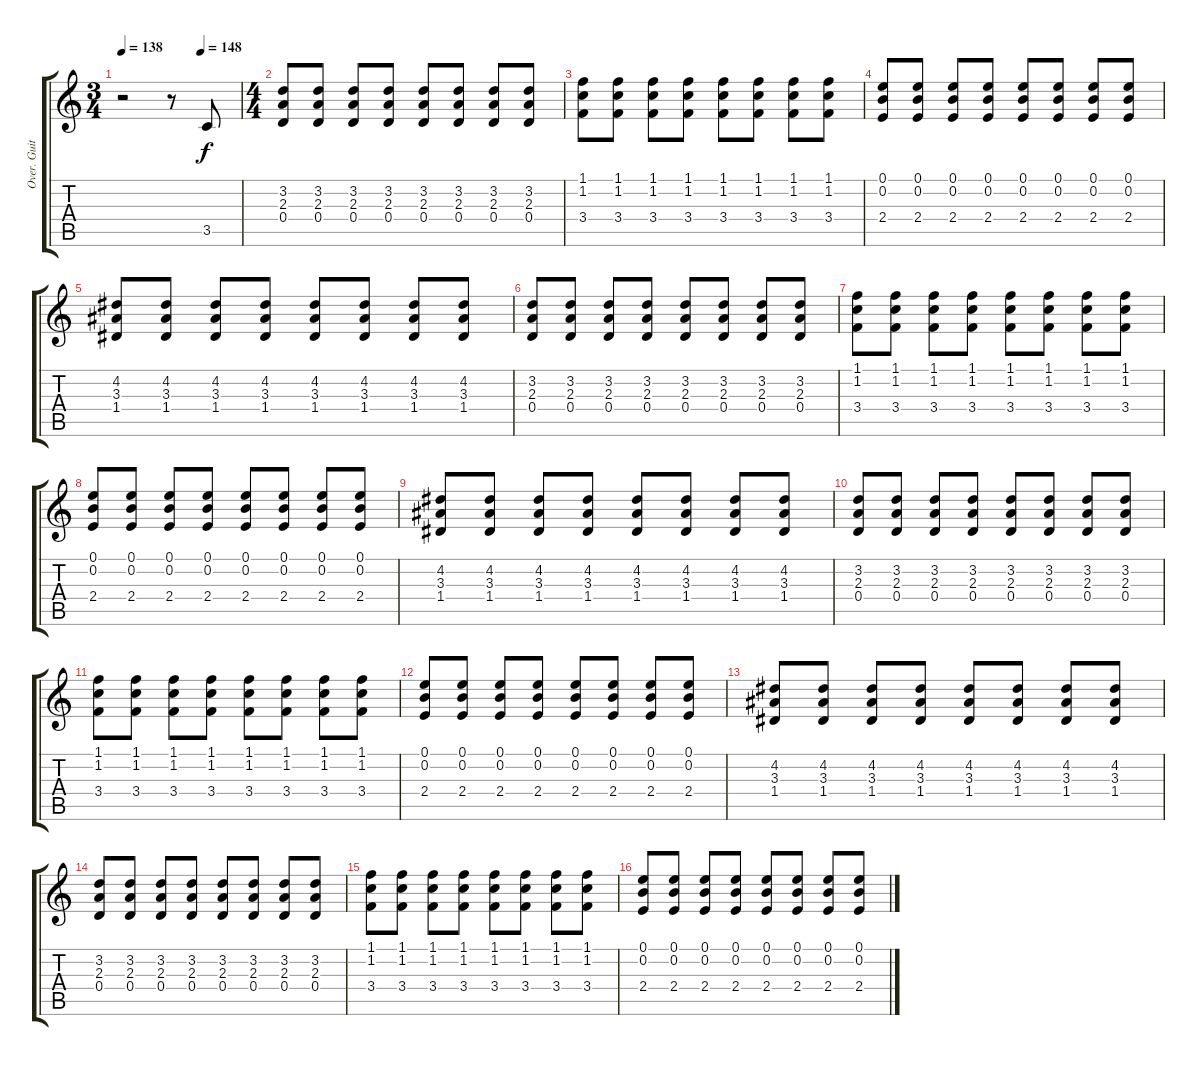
\track ("Over. Guitar" "Over. Guit") {instrument overdrivenguitar}
\staff {score tabs}
\tuning (E4 B3 G3 D3 A2 E2) {hide}
\ts (3 4)
\tempo 138
\tempo (148 0.6666666666666666)
\clef g2
\ks c
r.2{dy f} r.8 3.5.8 |
\ts (4 4)
(3.2 2.3 0.4).8 (3.2 2.3 0.4).8 (3.2 2.3 0.4).8 (3.2 2.3 0.4).8 (3.2 2.3 0.4).8 (3.2 2.3 0.4).8 (3.2 2.3 0.4).8 (3.2 2.3 0.4).8 |
(1.1 1.2 3.4).8 (1.1 1.2 3.4).8 (1.1 1.2 3.4).8 (1.1 1.2 3.4).8 (1.1 1.2 3.4).8 (1.1 1.2 3.4).8 (1.1 1.2 3.4).8 (1.1 1.2 3.4).8 |
(0.1 0.2 2.4).8 (0.1 0.2 2.4).8 (0.1 0.2 2.4).8 (0.1 0.2 2.4).8 (0.1 0.2 2.4).8 (0.1 0.2 2.4).8 (0.1 0.2 2.4).8 (0.1 0.2 2.4).8 |
(4.2 3.3 1.4).8 (4.2 3.3 1.4).8 (4.2 3.3 1.4).8 (4.2 3.3 1.4).8 (4.2 3.3 1.4).8 (4.2 3.3 1.4).8 (4.2 3.3 1.4).8 (4.2 3.3 1.4).8 |
(3.2 2.3 0.4).8 (3.2 2.3 0.4).8 (3.2 2.3 0.4).8 (3.2 2.3 0.4).8 (3.2 2.3 0.4).8 (3.2 2.3 0.4).8 (3.2 2.3 0.4).8 (3.2 2.3 0.4).8 |
(1.1 1.2 3.4).8 (1.1 1.2 3.4).8 (1.1 1.2 3.4).8 (1.1 1.2 3.4).8 (1.1 1.2 3.4).8 (1.1 1.2 3.4).8 (1.1 1.2 3.4).8 (1.1 1.2 3.4).8 |
(0.1 0.2 2.4).8 (0.1 0.2 2.4).8 (0.1 0.2 2.4).8 (0.1 0.2 2.4).8 (0.1 0.2 2.4).8 (0.1 0.2 2.4).8 (0.1 0.2 2.4).8 (0.1 0.2 2.4).8 |
(4.2 3.3 1.4).8 (4.2 3.3 1.4).8 (4.2 3.3 1.4).8 (4.2 3.3 1.4).8 (4.2 3.3 1.4).8 (4.2 3.3 1.4).8 (4.2 3.3 1.4).8 (4.2 3.3 1.4).8 |
(3.2 2.3 0.4).8 (3.2 2.3 0.4).8 (3.2 2.3 0.4).8 (3.2 2.3 0.4).8 (3.2 2.3 0.4).8 (3.2 2.3 0.4).8 (3.2 2.3 0.4).8 (3.2 2.3 0.4).8 |
(1.1 1.2 3.4).8 (1.1 1.2 3.4).8 (1.1 1.2 3.4).8 (1.1 1.2 3.4).8 (1.1 1.2 3.4).8 (1.1 1.2 3.4).8 (1.1 1.2 3.4).8 (1.1 1.2 3.4).8 |
(0.1 0.2 2.4).8 (0.1 0.2 2.4).8 (0.1 0.2 2.4).8 (0.1 0.2 2.4).8 (0.1 0.2 2.4).8 (0.1 0.2 2.4).8 (0.1 0.2 2.4).8 (0.1 0.2 2.4).8 |
(4.2 3.3 1.4).8 (4.2 3.3 1.4).8 (4.2 3.3 1.4).8 (4.2 3.3 1.4).8 (4.2 3.3 1.4).8 (4.2 3.3 1.4).8 (4.2 3.3 1.4).8 (4.2 3.3 1.4).8 |
(3.2 2.3 0.4).8 (3.2 2.3 0.4).8 (3.2 2.3 0.4).8 (3.2 2.3 0.4).8 (3.2 2.3 0.4).8 (3.2 2.3 0.4).8 (3.2 2.3 0.4).8 (3.2 2.3 0.4).8 |
(1.1 1.2 3.4).8 (1.1 1.2 3.4).8 (1.1 1.2 3.4).8 (1.1 1.2 3.4).8 (1.1 1.2 3.4).8 (1.1 1.2 3.4).8 (1.1 1.2 3.4).8 (1.1 1.2 3.4).8 |
(0.1 0.2 2.4).8 (0.1 0.2 2.4).8 (0.1 0.2 2.4).8 (0.1 0.2 2.4).8 (0.1 0.2 2.4).8 (0.1 0.2 2.4).8 (0.1 0.2 2.4).8 (0.1 0.2 2.4).8
